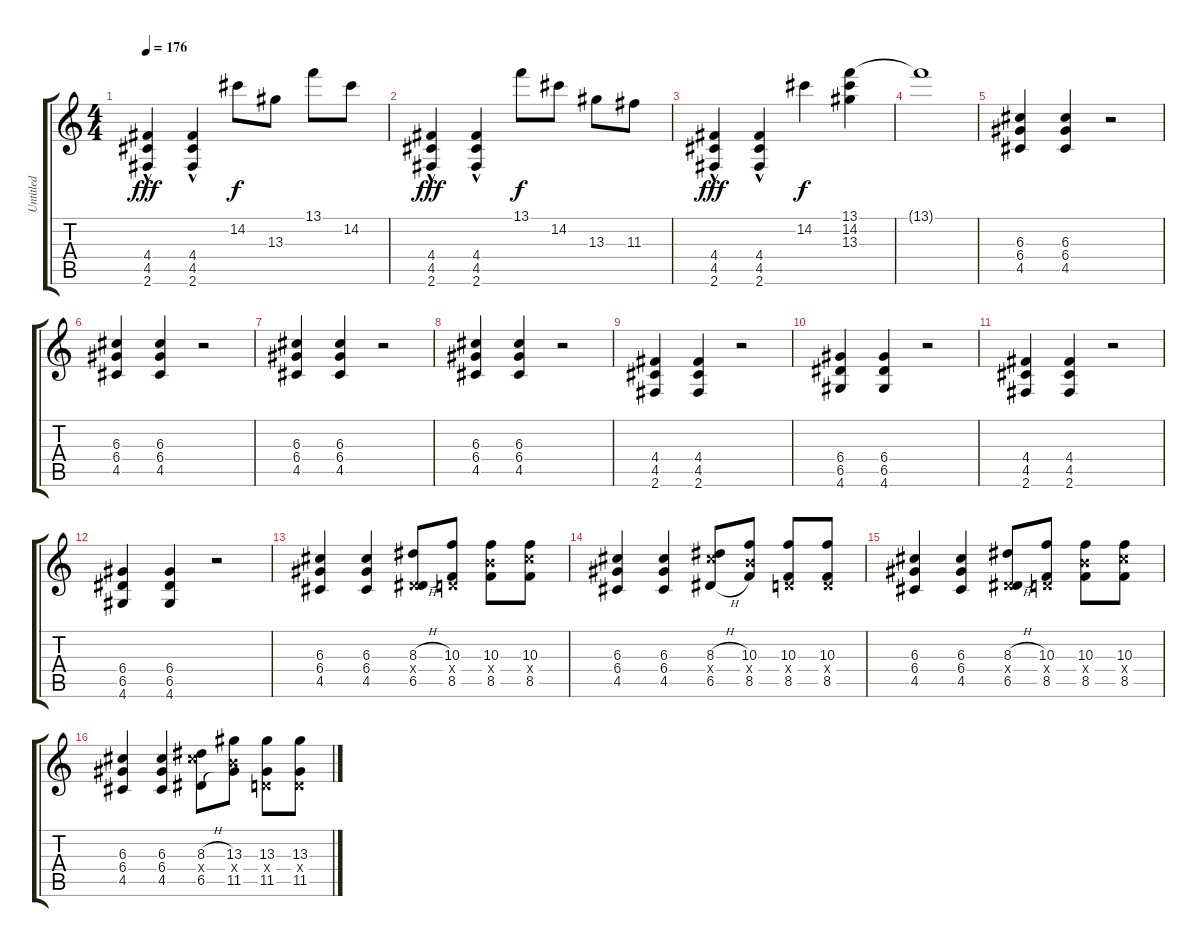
\track ("Untitled" "Untitled") {instrument distortionguitar}
\staff {score tabs}
\tuning (E4 B3 G3 D3 A2 E2) {hide}
\ts (4 4)
\tempo 176
\clef g2
\ks c
(4.4{hac} 4.5{hac} 2.6).4{dy fff} (4.4{hac} 4.5{hac} 2.6).4 14.2.8{dy f} 13.3.8 13.1.8 14.2.8 |
(4.4{hac} 4.5{hac} 2.6).4{dy fff} (4.4{hac} 4.5{hac} 2.6).4 13.1.8{dy f} 14.2.8 13.3.8 11.3.8 |
(4.4{hac} 4.5{hac} 2.6).4{dy fff} (4.4{hac} 4.5{hac} 2.6).4 14.2.4{dy f} (13.1 14.2 13.3).4 |
13.1{t}.1 |
(6.3 6.4 4.5).4 (6.3 6.4 4.5).4 r.2 |
(6.3 6.4 4.5).4 (6.3 6.4 4.5).4 r.2 |
(6.3 6.4 4.5).4 (6.3 6.4 4.5).4 r.2 |
(6.3 6.4 4.5).4 (6.3 6.4 4.5).4 r.2 |
(4.4 4.5 2.6).4 (4.4 4.5 2.6).4 r.2 |
(6.4 6.5 4.6).4 (6.4 6.5 4.6).4 r.2 |
(4.4 4.5 2.6).4 (4.4 4.5 2.6).4 r.2 |
(6.4 6.5 4.6).4 (6.4 6.5 4.6).4 r.2 |
(6.3 6.4 4.5).4 (6.3 6.4 4.5).4 (8.3{h} 0.4{x} 6.5{h}).8 (10.3 0.4{x} 8.5).8 (10.3 9.4{x} 8.5).8 (10.3 11.4{x} 8.5).8 |
(6.3 6.4 4.5).4 (6.3 6.4 4.5).4 (8.3{h} 11.4{x} 6.5{h}).8 (10.3 9.4{x} 8.5).8 (10.3 0.4{x} 8.5).8 (10.3 0.4{x} 8.5).8 |
(6.3 6.4 4.5).4 (6.3 6.4 4.5).4 (8.3{h} 0.4{x} 6.5{h}).8 (10.3 0.4{x} 8.5).8 (10.3 9.4{x} 8.5).8 (10.3 11.4{x} 8.5).8 |
(6.3 6.4 4.5).4 (6.3 6.4 4.5).4 (8.3{h} 11.4{x} 6.5{h}).8 (13.3 9.4{x} 11.5).8 (13.3 0.4{x} 11.5).8 (13.3 0.4{x} 11.5).8
